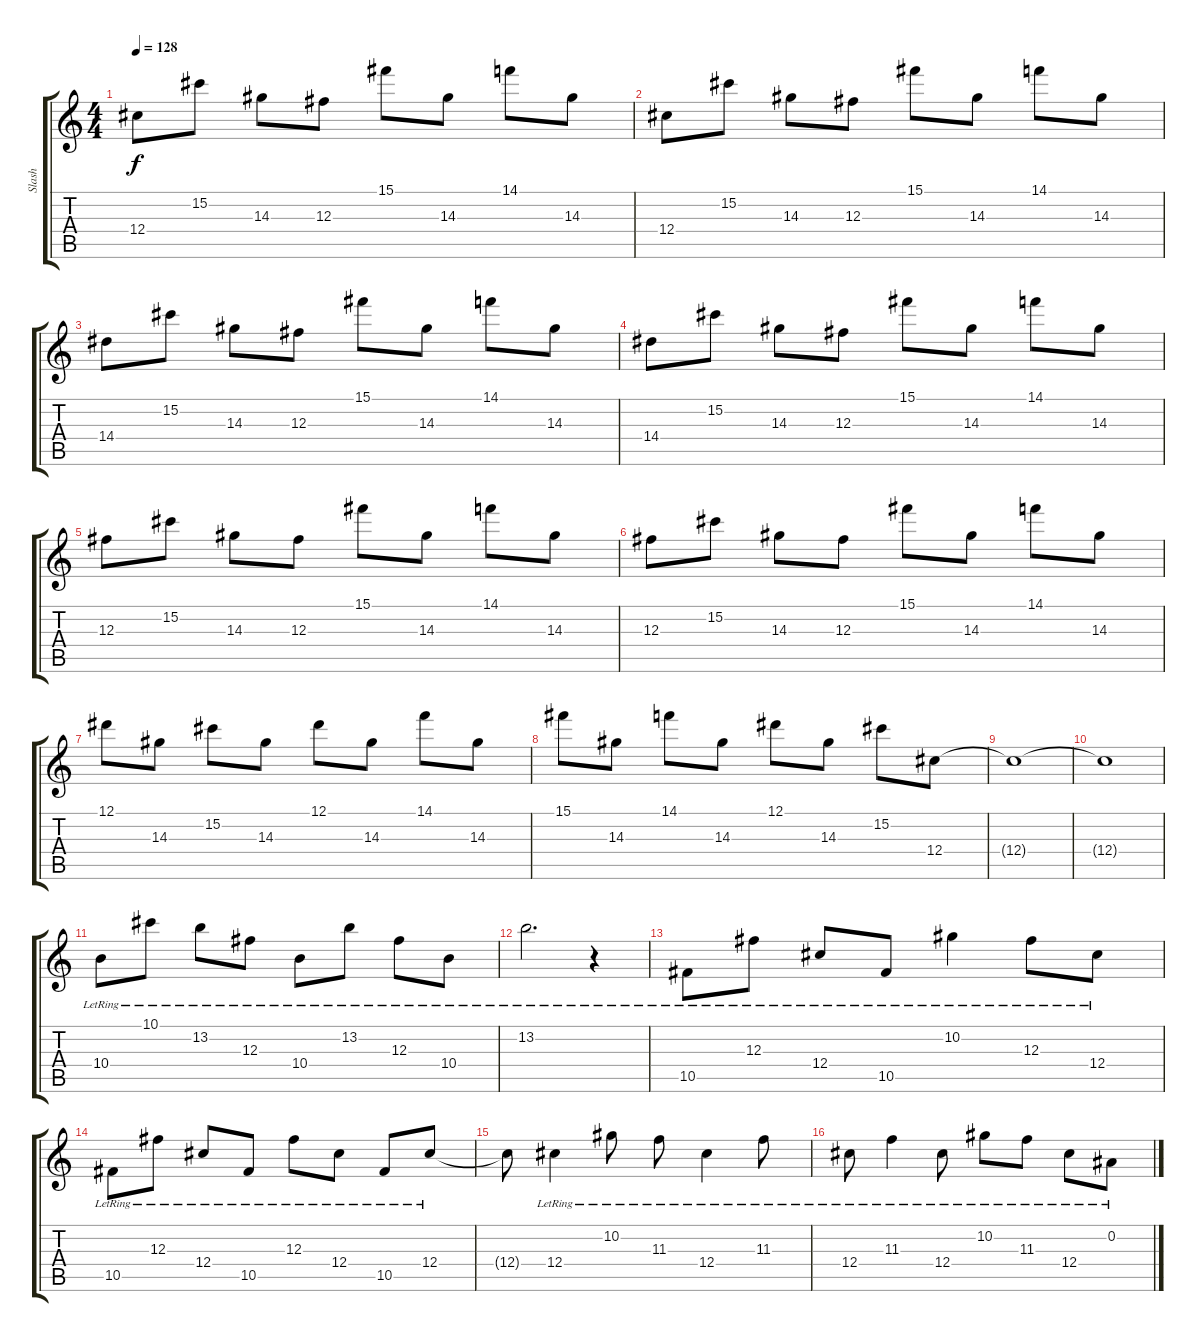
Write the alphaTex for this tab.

\track ("Slash" "Slash") {instrument distortionguitar}
\staff {score tabs}
\tuning (Eb4 Bb3 Gb3 Db3 Ab2 Eb2) {hide}
\ts (4 4)
\tempo 128
\clef g2
\ks c
12.4.8{dy f} 15.2.8 14.3.8 12.3.8 15.1.8 14.3.8 14.1.8 14.3.8 |
12.4.8 15.2.8 14.3.8 12.3.8 15.1.8 14.3.8 14.1.8 14.3.8 |
14.4.8 15.2.8 14.3.8 12.3.8 15.1.8 14.3.8 14.1.8 14.3.8 |
14.4.8 15.2.8 14.3.8 12.3.8 15.1.8 14.3.8 14.1.8 14.3.8 |
12.3.8 15.2.8 14.3.8 12.3.8 15.1.8 14.3.8 14.1.8 14.3.8 |
12.3.8 15.2.8 14.3.8 12.3.8 15.1.8 14.3.8 14.1.8 14.3.8 |
12.1.8 14.3.8 15.2.8 14.3.8 12.1.8 14.3.8 14.1.8 14.3.8 |
15.1.8 14.3.8 14.1.8 14.3.8 12.1.8 14.3.8 15.2.8 12.4.8 |
12.4{t}.1 |
12.4{t}.1 |
10.4{lr}.8{instrument electricguitarclean} 10.1{lr}.8 13.2{lr}.8 12.3{lr}.8 10.4{lr}.8 13.2{lr}.8 12.3{lr}.8 10.4{lr}.8 |
13.2{lr}.2{d} r.4 |
10.5{lr}.8 12.3{lr}.8 12.4{lr}.8 10.5{lr}.8 10.2{lr}.4 12.3{lr}.8 12.4{lr}.8 |
10.5{lr}.8 12.3{lr}.8 12.4{lr}.8 10.5{lr}.8 12.3{lr}.8 12.4{lr}.8 10.5{lr}.8 12.4{lr}.8 |
12.4{t}.8 12.4{lr}.4 10.2{lr}.8 11.3{lr}.8 12.4{lr}.4 11.3{lr}.8 |
12.4{lr}.8 11.3{lr}.4 12.4{lr}.8 10.2{lr}.8 11.3{lr}.8 12.4{lr}.8 0.2{lr}.8
